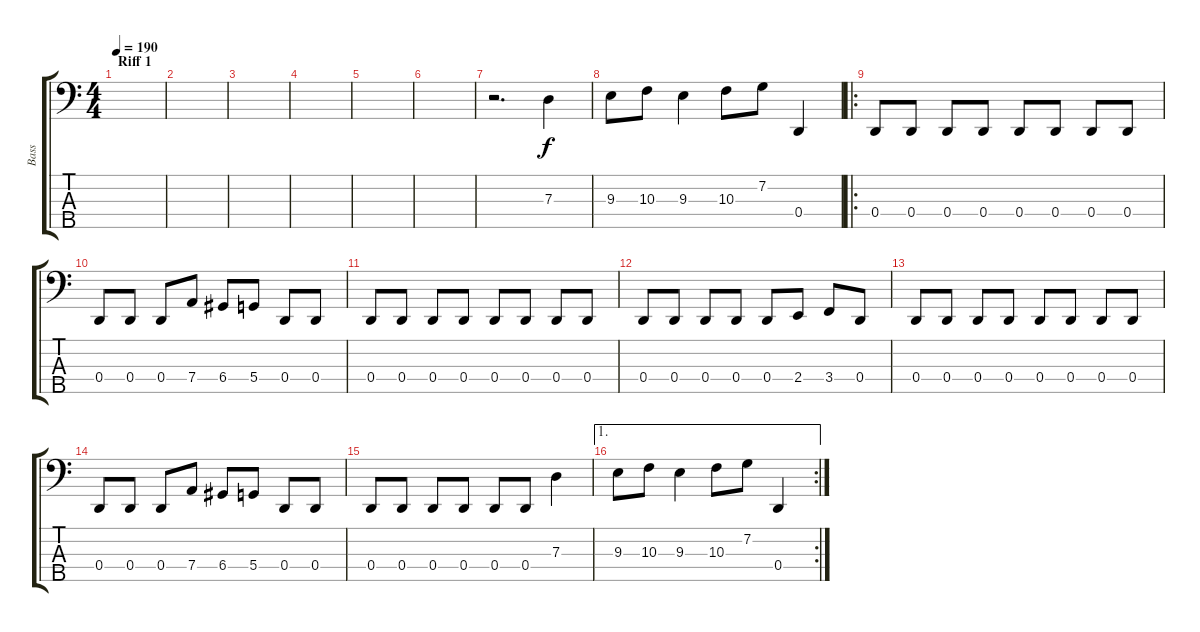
\track ("Bass" "Bass") {instrument electricbasspick}
\staff {score tabs}
\tuning (F2 C2 G1 D1 A0) {hide}
\ts (4 4)
\section ("" "Riff 1")
\tempo 190
\clef f4
\ks c
|
|
|
|
|
|
r.2{d} 7.3.4 |
9.3.8 10.3.8 9.3.4 10.3.8 7.2.8 0.4.4 |
\ro
0.4.8 0.4.8 0.4.8 0.4.8 0.4.8 0.4.8 0.4.8 0.4.8 |
0.4.8 0.4.8 0.4.8 7.4.8 6.4.8 5.4.8 0.4.8 0.4.8 |
0.4.8 0.4.8 0.4.8 0.4.8 0.4.8 0.4.8 0.4.8 0.4.8 |
0.4.8 0.4.8 0.4.8 0.4.8 0.4.8 2.4.8 3.4.8 0.4.8 |
0.4.8 0.4.8 0.4.8 0.4.8 0.4.8 0.4.8 0.4.8 0.4.8 |
0.4.8 0.4.8 0.4.8 7.4.8 6.4.8 5.4.8 0.4.8 0.4.8 |
0.4.8 0.4.8 0.4.8 0.4.8 0.4.8 0.4.8 7.3.4 |
\ae 1
\rc 2
9.3.8 10.3.8 9.3.4 10.3.8 7.2.8 0.4.4
